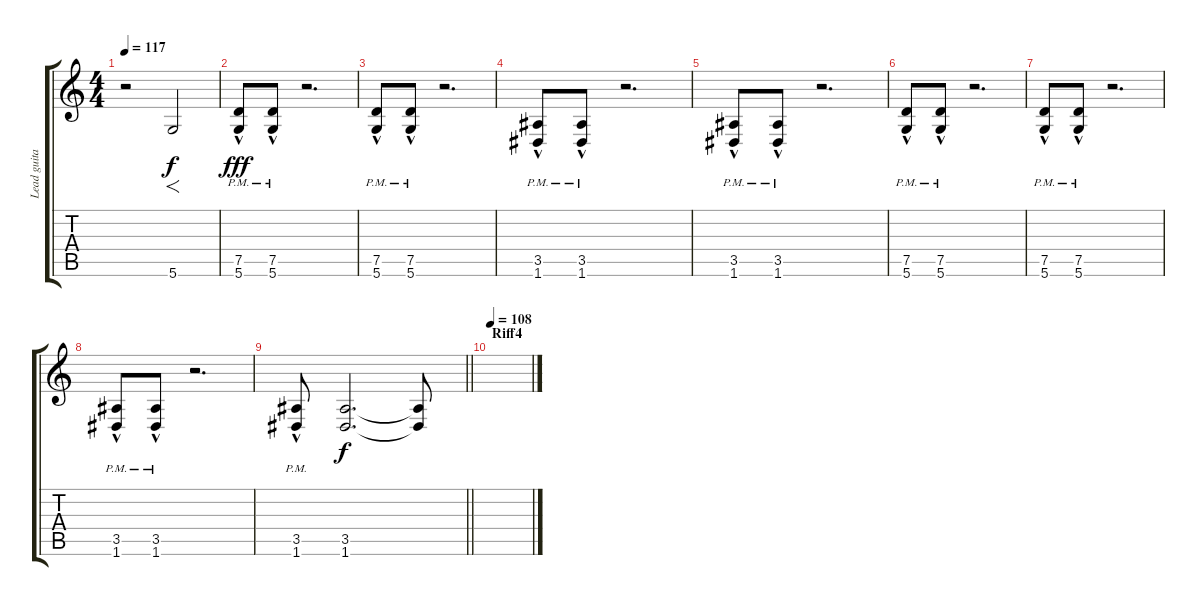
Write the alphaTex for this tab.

\track ("Lead guitar 2" "Lead guita") {instrument overdrivenguitar}
\staff {score tabs}
\tuning (D4 A3 F3 C3 G2 D2) {hide}
\ts (4 4)
\tempo 117
\clef g2
\ks c
r.2{dy f} 5.6.2{f volume 11} |
(7.5{hac pm} 5.6{hac pm}).8{dy fff} (7.5{hac pm} 5.6{hac pm}).8 r.2{d} |
(7.5{hac pm} 5.6{hac pm}).8 (7.5{hac pm} 5.6{hac pm}).8 r.2{d} |
(3.5{hac pm} 1.6{hac pm}).8 (3.5{hac pm} 1.6{hac pm}).8 r.2{d} |
(3.5{hac pm} 1.6{hac pm}).8 (3.5{hac pm} 1.6{hac pm}).8 r.2{d} |
(7.5{hac pm} 5.6{hac pm}).8 (7.5{hac pm} 5.6{hac pm}).8 r.2{d} |
(7.5{hac pm} 5.6{hac pm}).8 (7.5{hac pm} 5.6{hac pm}).8 r.2{d} |
(3.5{hac pm} 1.6{hac pm}).8 (3.5{hac pm} 1.6{hac pm}).8 r.2{d} |
\barLineRight lightlight
(3.5{hac pm} 1.6{hac pm}).8 (3.5 1.6).2{d dy f} (3.5{t} 1.6{t}).8 |
\section ("" "Riff4")
\tempo 108
